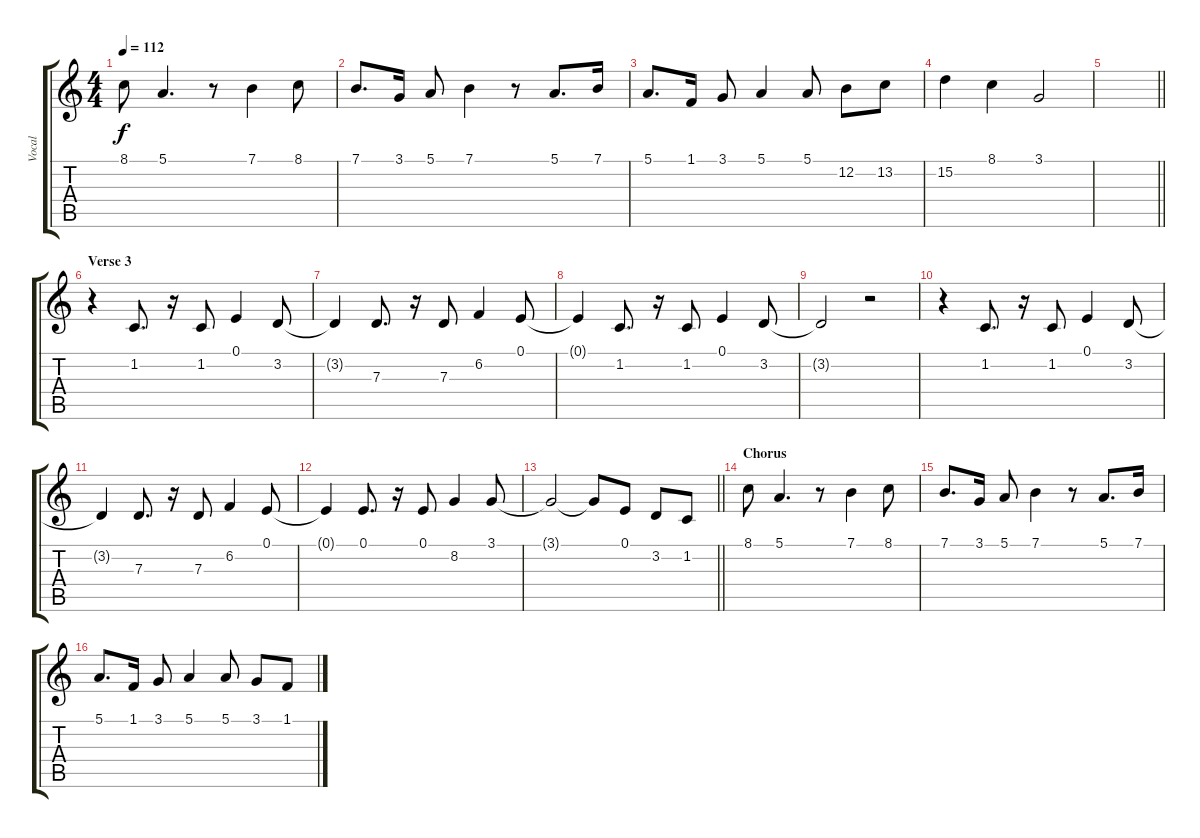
\track ("Vocal" "Vocal") {instrument lead6voice}
\staff {score tabs}
\tuning (E4 B3 G3 D3 A2 E2) {hide}
\ts (4 4)
\tempo 112
\clef g2
\ks c
8.1.8{dy f} 5.1.4{d} r.8 7.1.4 8.1.8 |
7.1.8{d} 3.1.16 5.1.8 7.1.4 r.8 5.1.8{d} 7.1.16 |
5.1.8{d} 1.1.16 3.1.8 5.1.4 5.1.8 12.2.8 13.2.8 |
15.2.4 8.1.4 3.1.2 |
\barLineRight lightlight
|
\section ("" "Verse 3")
r.4 1.2.8{d} r.16 1.2.8 0.1.4 3.2.8 |
3.2{t}.4 7.3.8{d} r.16 7.3.8 6.2.4 0.1.8 |
0.1{t}.4 1.2.8{d} r.16 1.2.8 0.1.4 3.2.8 |
3.2{t}.2 r.2 |
r.4 1.2.8{d} r.16 1.2.8 0.1.4 3.2.8 |
3.2{t}.4 7.3.8{d} r.16 7.3.8 6.2.4 0.1.8 |
0.1{t}.4 0.1.8{d} r.16 0.1.8 8.2.4 3.1.8 |
\barLineRight lightlight
3.1{t}.2 3.1{t}.8 0.1.8 3.2.8 1.2.8 |
\section ("" "Chorus")
8.1.8 5.1.4{d} r.8 7.1.4 8.1.8 |
7.1.8{d} 3.1.16 5.1.8 7.1.4 r.8 5.1.8{d} 7.1.16 |
5.1.8{d} 1.1.16 3.1.8 5.1.4 5.1.8 3.1.8 1.1.8
